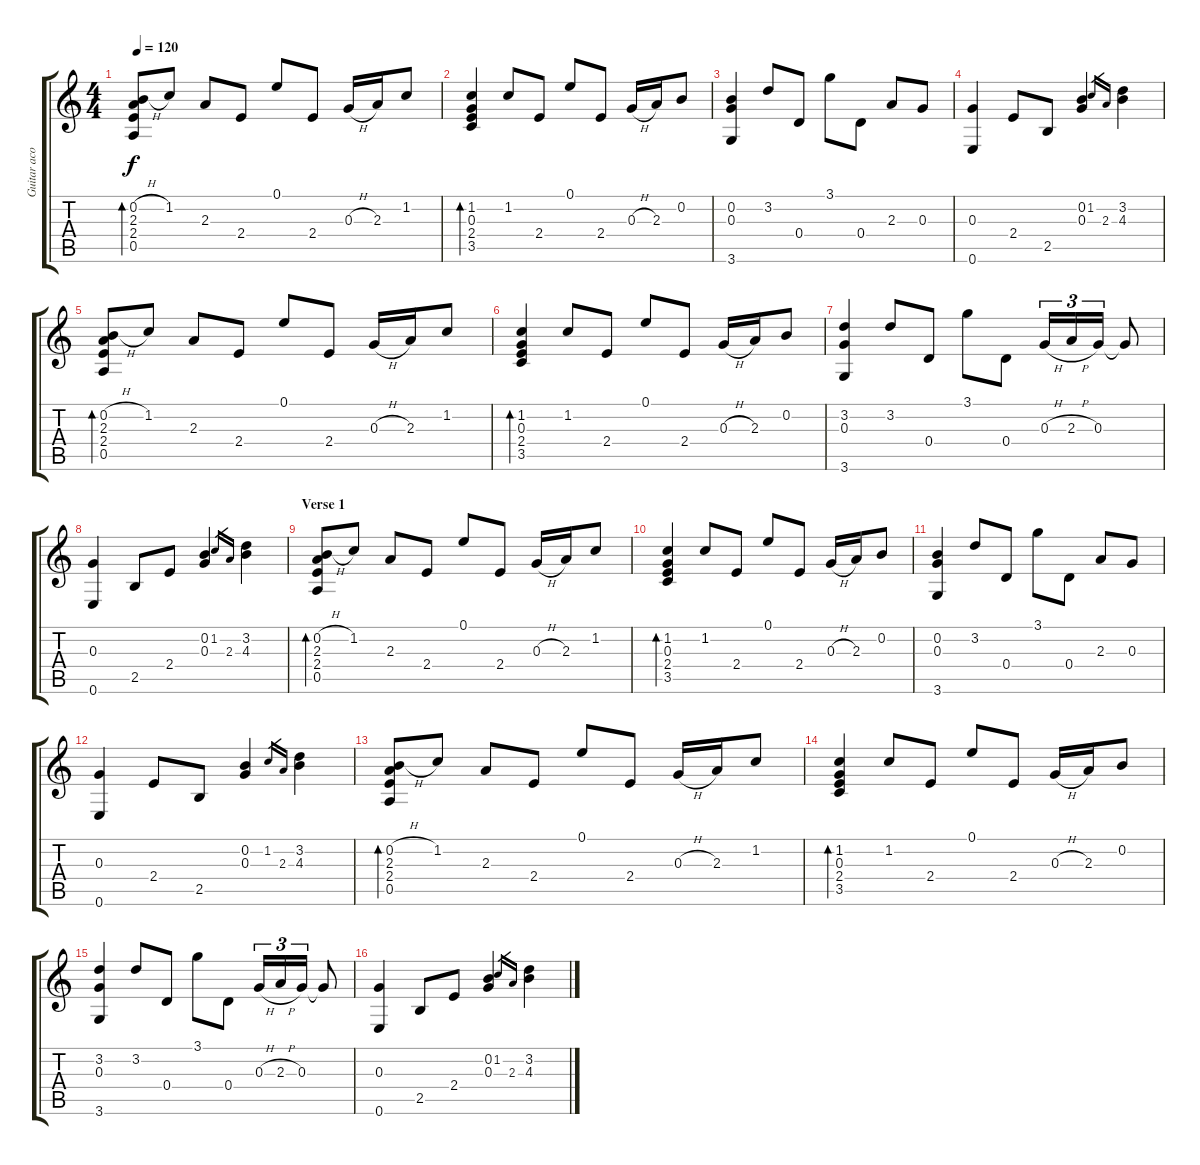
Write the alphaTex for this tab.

\track ("Guitar acoustic 1" "Guitar aco") {instrument acousticguitarsteel}
\staff {score tabs}
\tuning (E4 B3 G3 D3 A2 E2) {hide}
\ts (4 4)
\tempo 120
\clef g2
\ks c
(0.2{h} 2.3 2.4 0.5).8{bd 120 dy f} 1.2.8 2.3.8 2.4.8 0.1.8 2.4.8 0.3{h}.16 2.3.16 1.2.8 |
(1.2 0.3 2.4 3.5).4{bd 120} 1.2.8 2.4.8 0.1.8 2.4.8 0.3{h}.16 2.3.16 0.2.8 |
(0.2 0.3 3.6).4 3.2.8 0.4.8 3.1.8 0.4.8 2.3.8 0.3.8 |
(0.3 0.6).4 2.4.8 2.5.8 (0.2 0.3).4 1.2.16{gr} 2.3.16{gr} (3.2 4.3).4 |
(0.2{h} 2.3 2.4 0.5).8{bd 120} 1.2.8 2.3.8 2.4.8 0.1.8 2.4.8 0.3{h}.16 2.3.16 1.2.8 |
(1.2 0.3 2.4 3.5).4{bd 120} 1.2.8 2.4.8 0.1.8 2.4.8 0.3{h}.16 2.3.16 0.2.8 |
(3.2 0.3 3.6).4 3.2.8 0.4.8 3.1.8 0.4.8 0.3{h}.16{tu (3 2)} 2.3{h}.16{tu (3 2)} 0.3.16{tu (3 2)} 0.3{t}.8 |
(0.3 0.6).4 2.5.8 2.4.8 (0.2 0.3).4 1.2.16{gr} 2.3.16{gr} (3.2 4.3).4 |
\section ("" "Verse 1")
(0.2{h} 2.3 2.4 0.5).8{bd 120} 1.2.8 2.3.8 2.4.8 0.1.8 2.4.8 0.3{h}.16 2.3.16 1.2.8 |
(1.2 0.3 2.4 3.5).4{bd 120} 1.2.8 2.4.8 0.1.8 2.4.8 0.3{h}.16 2.3.16 0.2.8 |
(0.2 0.3 3.6).4 3.2.8 0.4.8 3.1.8 0.4.8 2.3.8 0.3.8 |
(0.3 0.6).4 2.4.8 2.5.8 (0.2 0.3).4 1.2.16{gr} 2.3.16{gr} (3.2 4.3).4 |
(0.2{h} 2.3 2.4 0.5).8{bd 120} 1.2.8 2.3.8 2.4.8 0.1.8 2.4.8 0.3{h}.16 2.3.16 1.2.8 |
(1.2 0.3 2.4 3.5).4{bd 120} 1.2.8 2.4.8 0.1.8 2.4.8 0.3{h}.16 2.3.16 0.2.8 |
(3.2 0.3 3.6).4 3.2.8 0.4.8 3.1.8 0.4.8 0.3{h}.16{tu (3 2)} 2.3{h}.16{tu (3 2)} 0.3.16{tu (3 2)} 0.3{t}.8 |
(0.3 0.6).4 2.5.8 2.4.8 (0.2 0.3).4 1.2.16{gr} 2.3.16{gr} (3.2 4.3).4
